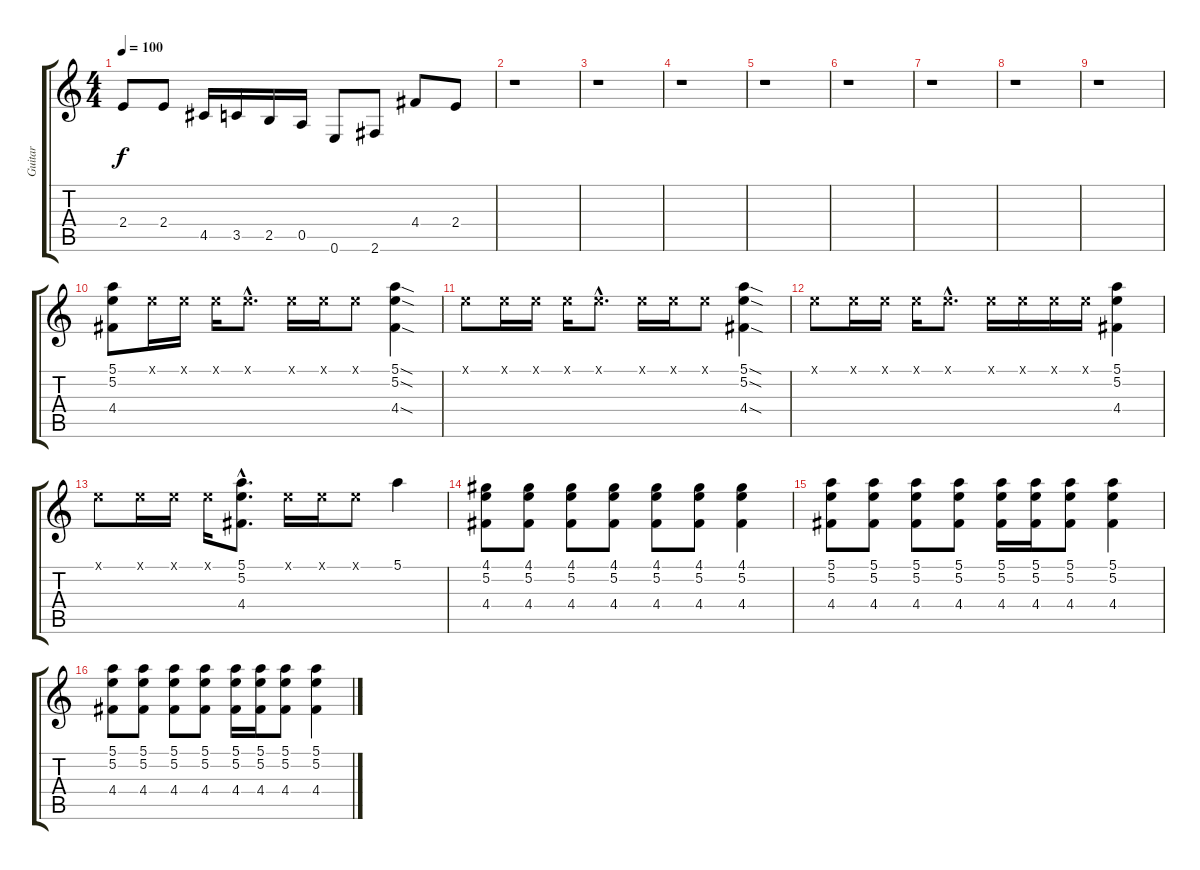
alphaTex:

\track ("Guitar" "Guitar") {instrument overdrivenguitar}
\staff {score tabs}
\tuning (E4 B3 G3 D3 A2 E2) {hide}
\ts (4 4)
\tempo 100
\clef g2
\ks c
2.4.8{dy f} 2.4.8 4.5.16 3.5.16 2.5.16 0.5.16 0.6.8 2.6.8 4.4.8 2.4.8 |
r.1 |
r.1 |
r.1 |
r.1 |
r.1 |
r.1 |
r.1 |
r.1 |
(5.1 5.2 4.4).8 0.1{x}.16 0.1{x}.16 0.1{x}.16 0.1{hac x}.8{d} 0.1{x}.16 0.1{x}.16 0.1{x}.8 (5.1{sod} 5.2{sod} 4.4{sod}).4 |
0.1{x}.8 0.1{x}.16 0.1{x}.16 0.1{x}.16 0.1{hac x}.8{d} 0.1{x}.16 0.1{x}.16 0.1{x}.8 (5.1{sod} 5.2{sod} 4.4{sod}).4 |
0.1{x}.8 0.1{x}.16 0.1{x}.16 0.1{x}.16 0.1{hac x}.8{d} 0.1{x}.16 0.1{x}.16 0.1{x}.16 0.1{x}.16 (5.1 5.2 4.4).4 |
0.1{x}.8 0.1{x}.16 0.1{x}.16 0.1{x}.16 (5.1{hac} 5.2{hac} 4.4{hac}).8{d} 0.1{x}.16 0.1{x}.16 0.1{x}.8 5.1.4 |
(4.1 5.2 4.4).8 (4.1 5.2 4.4).8 (4.1 5.2 4.4).8 (4.1 5.2 4.4).8 (4.1 5.2 4.4).8 (4.1 5.2 4.4).8 (4.1 5.2 4.4).4 |
(5.1 5.2 4.4).8 (5.1 5.2 4.4).8 (5.1 5.2 4.4).8 (5.1 5.2 4.4).8 (5.1 5.2 4.4).16 (5.1 5.2 4.4).16 (5.1 5.2 4.4).8 (5.1 5.2 4.4).4 |
(5.1 5.2 4.4).8 (5.1 5.2 4.4).8 (5.1 5.2 4.4).8 (5.1 5.2 4.4).8 (5.1 5.2 4.4).16 (5.1 5.2 4.4).16 (5.1 5.2 4.4).8 (5.1 5.2 4.4).4
